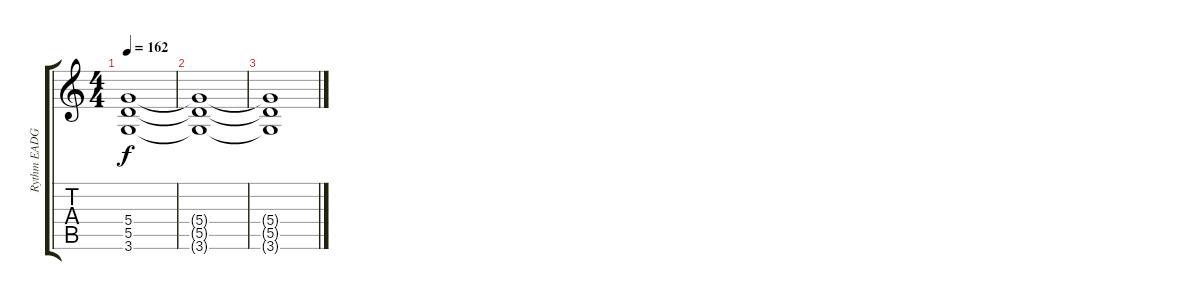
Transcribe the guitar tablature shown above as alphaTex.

\track ("Rythm EADGCF" "Rythm EADG") {instrument distortionguitar}
\staff {score tabs}
\tuning (F4 C4 G3 D3 A2 E2) {hide}
\ts (4 4)
\tempo 162
\clef g2
\ks c
(5.4 5.5 3.6).1{dy f} |
(5.4{t} 5.5{t} 3.6{t}).1{volume 5} |
(5.4{t} 5.5{t} 3.6{t}).1
